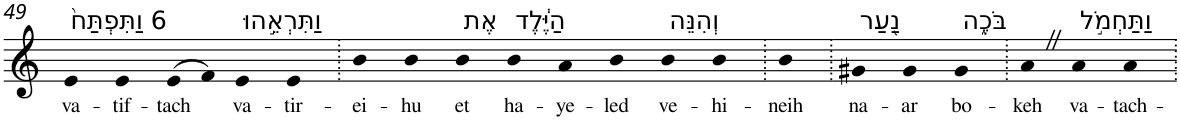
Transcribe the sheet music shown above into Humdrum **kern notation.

**kern	**text
*part1	*part1
*staff1	*staff1
*I"Piano	*
*I'Pno	*
!!LO:PB:g=z
*clefG2	*
*k[]	*
=49	=49
!LO:TX:a:t=6 וַתִּפְתַּח֙	!
!	!LO:LY:b
4e	va-
!	!LO:LY:b
4e	-tif-
!	!LO:LY:b
(>8e	-tach
8f)	.
!LO:TX:a:t=וַתִּרְאֵ֣הוּ	!
!	!LO:LY:b
4e	va-
!	!LO:LY:b
4e	-tir-
=50.	=50.
!	!LO:LY:b
4b	-ei-
!	!LO:LY:b
4b	-hu
!LO:TX:a:t=אֶת	!
!	!LO:LY:b
4b	et
!LO:TX:a:t=הַיֶּ֔לֶד	!
!	!LO:LY:b
4b	ha-
!	!LO:LY:b
4a	-ye-
!	!LO:LY:b
4b	-led
!LO:TX:a:t=וְהִנֵּה	!
!	!LO:LY:b
4b	ve-
!	!LO:LY:b
4b	-hi-
=51.	=51.
!	!LO:LY:b
4b	-neih
=52.	=52.
!LO:TX:a:t=נַ֖עַר	!
!	!LO:LY:b
4g#X	na-
!	!LO:LY:b
4g#	-ar
!LO:TX:a:t=בֹּכֶ֑ה	!
!	!LO:LY:b
4g#	bo-
=53.	=53.
!	!LO:LY:b
4aZ	-keh
!LO:TX:a:t=וַתַּחְמֹ֣ל	!
!	!LO:LY:b
4a	va-
!	!LO:LY:b
4a	-tach-
=.	=.
*-	*-
